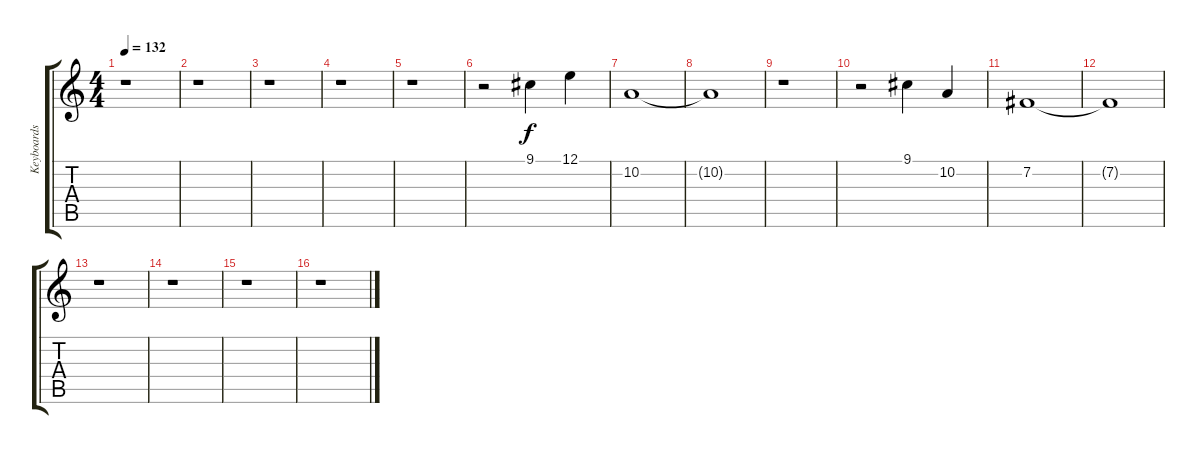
\track ("Keyboards 3" "Keyboards ") {instrument lead2sawtooth}
\staff {score tabs}
\tuning (E4 B3 G3 D3 A2 E2) {hide}
\ts (4 4)
\tempo 132
\clef g2
\ks c
r.1{dy f instrument lead2sawtooth} |
r.1 |
r.1 |
r.1 |
r.1 |
r.2 9.1.4 12.1.4 |
10.2.1 |
10.2{t}.1 |
r.1 |
r.2 9.1.4 10.2.4 |
7.2.1 |
7.2{t}.1 |
r.1 |
r.1 |
r.1 |
r.1
